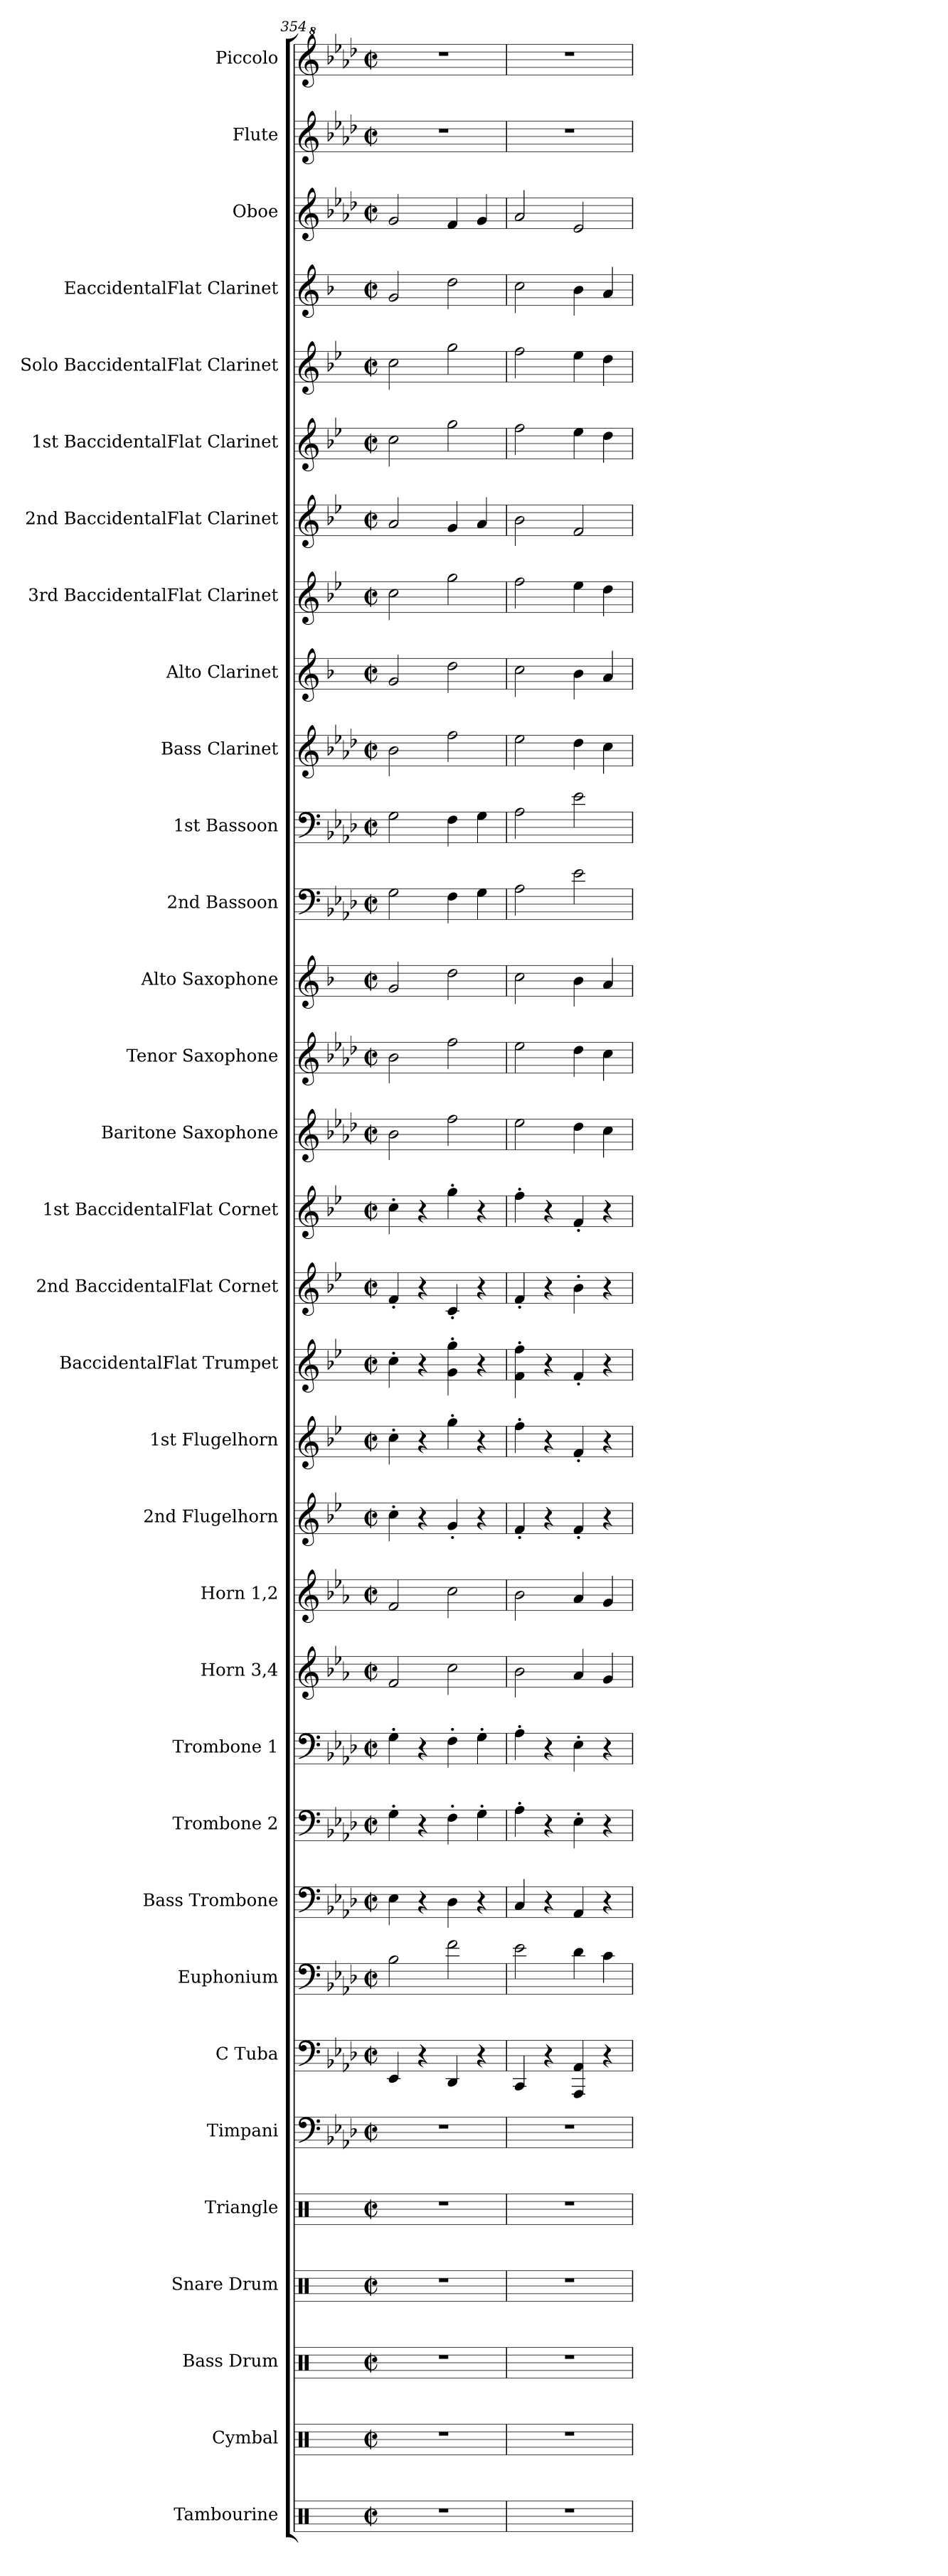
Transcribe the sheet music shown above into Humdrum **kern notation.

**kern	**kern	**kern	**kern	**kern	**kern	**kern	**kern	**kern	**kern	**kern	**kern	**kern	**kern	**kern	**kern	**kern	**kern	**kern	**kern	**kern	**kern	**kern	**kern	**kern	**kern	**kern	**kern	**kern	**kern	**kern	**kern	**kern
*part33	*part32	*part31	*part30	*part29	*part28	*part27	*part26	*part25	*part24	*part23	*part22	*part21	*part20	*part19	*part18	*part17	*part16	*part15	*part14	*part13	*part12	*part11	*part10	*part9	*part8	*part7	*part6	*part5	*part4	*part3	*part2	*part1
*staff33	*staff32	*staff31	*staff30	*staff29	*staff28	*staff27	*staff26	*staff25	*staff24	*staff23	*staff22	*staff21	*staff20	*staff19	*staff18	*staff17	*staff16	*staff15	*staff14	*staff13	*staff12	*staff11	*staff10	*staff9	*staff8	*staff7	*staff6	*staff5	*staff4	*staff3	*staff2	*staff1
*I"Tambourine	*I"Cymbal	*I"Bass Drum	*I"Snare Drum	*I"Triangle	*I"Timpani	*I"C Tuba	*I"Euphonium	*I"Bass Trombone	*I"Trombone 2	*I"Trombone 1	*I"Horn 3,4	*I"Horn 1,2	*I"2nd Flugelhorn	*I"1st Flugelhorn	*I"BaccidentalFlat Trumpet	*I"2nd BaccidentalFlat Cornet	*I"1st BaccidentalFlat Cornet	*I"Baritone Saxophone	*I"Tenor Saxophone	*I"Alto Saxophone	*I"2nd Bassoon	*I"1st Bassoon	*I"Bass Clarinet	*I"Alto Clarinet	*I"3rd BaccidentalFlat Clarinet	*I"2nd BaccidentalFlat Clarinet	*I"1st BaccidentalFlat Clarinet	*I"Solo BaccidentalFlat Clarinet	*I"EaccidentalFlat Clarinet	*I"Oboe	*I"Flute	*I"Piccolo
*I'Tamb.	*I'Cym.	*I'B. Dr.	*I'Sn. Dr.	*I'Trgl.	*I'Timp.	*I'C Tu.	*I'Eu.	*I'B. Trb.	*I'Trb. 2	*I'Trb. 1	*I'Hn. 3,4	*I'Hn. 1,2	*I'2nd Flghn.	*I'1st Flghn.	*I'BaccidentalFlat Tpt.	*I'2nd BaccidentalFlat Cnt.	*I'1st BaccidentalFlat Cnt.	*I'Bar. Sax.	*I'T. Sax.	*I'A. Sax.	*I'2nd Bsn.	*I'1st Bsn.	*I'B. Cl.	*I'A. Cl.	*I'3rd BaccidentalFlat Cl.	*I'2nd BaccidentalFlat Cl.	*I'1st BaccidentalFlat Cl.	*I'Solo BaccidentalFlat Cl.	*I'EaccidentalFlat Cl.	*I'Ob.	*I'Fl.	*I'Picc.
*clefX	*clefX	*clefX	*clefX	*clefX	*clefF4	*clefF4	*clefF4	*clefF4	*clefF4	*clefF4	*clefG2	*clefG2	*clefG2	*clefG2	*clefG2	*clefG2	*clefG2	*clefG2	*clefG2	*clefG2	*clefF4	*clefF4	*clefG2	*clefG2	*clefG2	*clefG2	*clefG2	*clefG2	*clefG2	*clefG2	*clefG2	*clefG^2
*	*	*	*	*	*	*	*	*	*	*	*ITrd4c7	*ITrd4c7	*ITrd1c2	*ITrd1c2	*ITrd1c2	*ITrd1c2	*ITrd1c2	*ITrd12c21	*ITrd8c14	*ITrd5c9	*	*	*ITrd8c14	*ITrd5c9	*ITrd1c2	*ITrd1c2	*ITrd1c2	*ITrd1c2	*ITrd-2c-3	*	*	*ITrd-7c-12
*k[]	*k[]	*k[]	*k[]	*k[]	*k[b-e-a-d-]	*k[b-e-a-d-]	*k[b-e-a-d-]	*k[b-e-a-d-]	*k[b-e-a-d-]	*k[b-e-a-d-]	*k[b-e-a-d-]	*k[b-e-a-d-]	*k[b-e-a-d-]	*k[b-e-a-d-]	*k[b-e-a-d-]	*k[b-e-a-d-]	*k[b-e-a-d-]	*k[b-e-a-d-]	*k[b-e-a-d-]	*k[b-e-a-d-]	*k[b-e-a-d-]	*k[b-e-a-d-]	*k[b-e-a-d-]	*k[b-e-a-d-]	*k[b-e-a-d-]	*k[b-e-a-d-]	*k[b-e-a-d-]	*k[b-e-a-d-]	*k[b-e-a-d-]	*k[b-e-a-d-]	*k[b-e-a-d-]	*k[b-e-a-d-]
*M4/4	*M4/4	*M4/4	*M4/4	*M4/4	*M4/4	*M4/4	*M4/4	*M4/4	*M4/4	*M4/4	*M4/4	*M4/4	*M4/4	*M4/4	*M4/4	*M4/4	*M4/4	*M4/4	*M4/4	*M4/4	*M4/4	*M4/4	*M4/4	*M4/4	*M4/4	*M4/4	*M4/4	*M4/4	*M4/4	*M4/4	*M4/4	*M4/4
*met(c|)	*met(c|)	*met(c|)	*met(c|)	*met(c|)	*met(c|)	*met(c|)	*met(c|)	*met(c|)	*met(c|)	*met(c|)	*met(c|)	*met(c|)	*met(c|)	*met(c|)	*met(c|)	*met(c|)	*met(c|)	*met(c|)	*met(c|)	*met(c|)	*met(c|)	*met(c|)	*met(c|)	*met(c|)	*met(c|)	*met(c|)	*met(c|)	*met(c|)	*met(c|)	*met(c|)	*met(c|)	*met(c|)
=354	=354	=354	=354	=354	=354	=354	=354	=354	=354	=354	=354	=354	=354	=354	=354	=354	=354	=354	=354	=354	=354	=354	=354	=354	=354	=354	=354	=354	=354	=354	=354	=354
1r	1r	1r	1r	1r	1r	4EE-/	2B-\	4E-\	4G'\	4G'\	2B-/	2B-/	4b-'\	4b-'\	4b-'\	4e-'/	4b-'\	2B-\	2B-\	2B-/	2G\	2G\	2B-\	2B-/	2b-\	2g/	2b-\	2b-\	2b-/	2g/	1r	1r
.	.	.	.	.	.	4r	.	4r	4r	4r	.	.	4r	4r	4r	4r	4r	.	.	.	.	.	.	.	.	.	.	.	.	.	.	.
.	.	.	.	.	.	4DD-/	2f\	4D-\	4F'\	4F'\	2f\	2f\	4f'/	4ff'\	4f\' 4ff\'	4B-'/	4ff'\	2f\	2f\	2f\	4F\	4F\	2f\	2f\	2ff\	4f/	2ff\	2ff\	2ff\	4f/	.	.
.	.	.	.	.	.	4r	.	4r	4G'\	4G'\	.	.	4r	4r	4r	4r	4r	.	.	.	4G\	4G\	.	.	.	4g/	.	.	.	4g/	.	.
=355	=355	=355	=355	=355	=355	=355	=355	=355	=355	=355	=355	=355	=355	=355	=355	=355	=355	=355	=355	=355	=355	=355	=355	=355	=355	=355	=355	=355	=355	=355	=355	=355
1r	1r	1r	1r	1r	1r	4CC/	2e-\	4C/	4A-'\	4A-'\	2e-\	2e-\	4e-'/	4ee-'\	4e-\' 4ee-\'	4e-'/	4ee-'\	2e-\	2e-\	2e-\	2A-\	2A-\	2e-\	2e-\	2ee-\	2a-\	2ee-\	2ee-\	2ee-\	2a-/	1r	1r
.	.	.	.	.	.	4r	.	4r	4r	4r	.	.	4r	4r	4r	4r	4r	.	.	.	.	.	.	.	.	.	.	.	.	.	.	.
.	.	.	.	.	.	4AAA-/ 4AA-/	4d-\	4AA-/	4E-'\	4E-'\	4d-/	4d-/	4e-'/	4e-'/	4e-'/	4a-'\	4e-'/	4d-\	4d-\	4d-\	2e-\	2e-\	4d-\	4d-\	4dd-\	2e-/	4dd-\	4dd-\	4dd-\	2e-/	.	.
.	.	.	.	.	.	4r	4c\	4r	4r	4r	4c/	4c/	4r	4r	4r	4r	4r	4c\	4c\	4c/	.	.	4c\	4c/	4cc\	.	4cc\	4cc\	4cc/	.	.	.
=	=	=	=	=	=	=	=	=	=	=	=	=	=	=	=	=	=	=	=	=	=	=	=	=	=	=	=	=	=	=	=	=
*-	*-	*-	*-	*-	*-	*-	*-	*-	*-	*-	*-	*-	*-	*-	*-	*-	*-	*-	*-	*-	*-	*-	*-	*-	*-	*-	*-	*-	*-	*-	*-	*-
